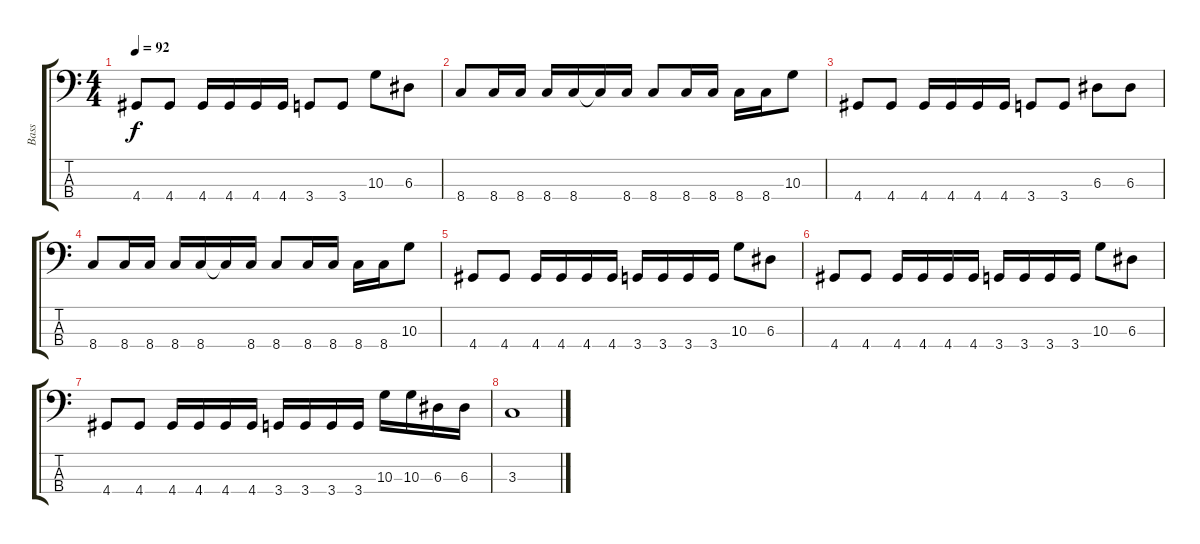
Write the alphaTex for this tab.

\track ("Bass" "Bass") {instrument electricbasspick}
\staff {score tabs}
\tuning (G2 D2 A1 E1) {hide}
\ts (4 4)
\tempo 92
\clef f4
\ks c
4.4.8{dy f} 4.4.8 4.4.16 4.4.16 4.4.16 4.4.16 3.4.8 3.4.8 10.3.8 6.3.8 |
8.4.8 8.4.16 8.4.16 8.4.16 8.4.16 8.4{t}.16 8.4.16 8.4.8 8.4.16 8.4.16 8.4.16 8.4.16 10.3.8 |
4.4.8 4.4.8 4.4.16 4.4.16 4.4.16 4.4.16 3.4.8 3.4.8 6.3.8 6.3.8 |
8.4.8 8.4.16 8.4.16 8.4.16 8.4.16 8.4{t}.16 8.4.16 8.4.8 8.4.16 8.4.16 8.4.16 8.4.16 10.3.8 |
4.4.8 4.4.8 4.4.16 4.4.16 4.4.16 4.4.16 3.4.16 3.4.16 3.4.16 3.4.16 10.3.8 6.3.8 |
4.4.8 4.4.8 4.4.16 4.4.16 4.4.16 4.4.16 3.4.16 3.4.16 3.4.16 3.4.16 10.3.8 6.3.8 |
4.4.8 4.4.8 4.4.16 4.4.16 4.4.16 4.4.16 3.4.16 3.4.16 3.4.16 3.4.16 10.3.16 10.3.16 6.3.16 6.3.16 |
3.3.1
